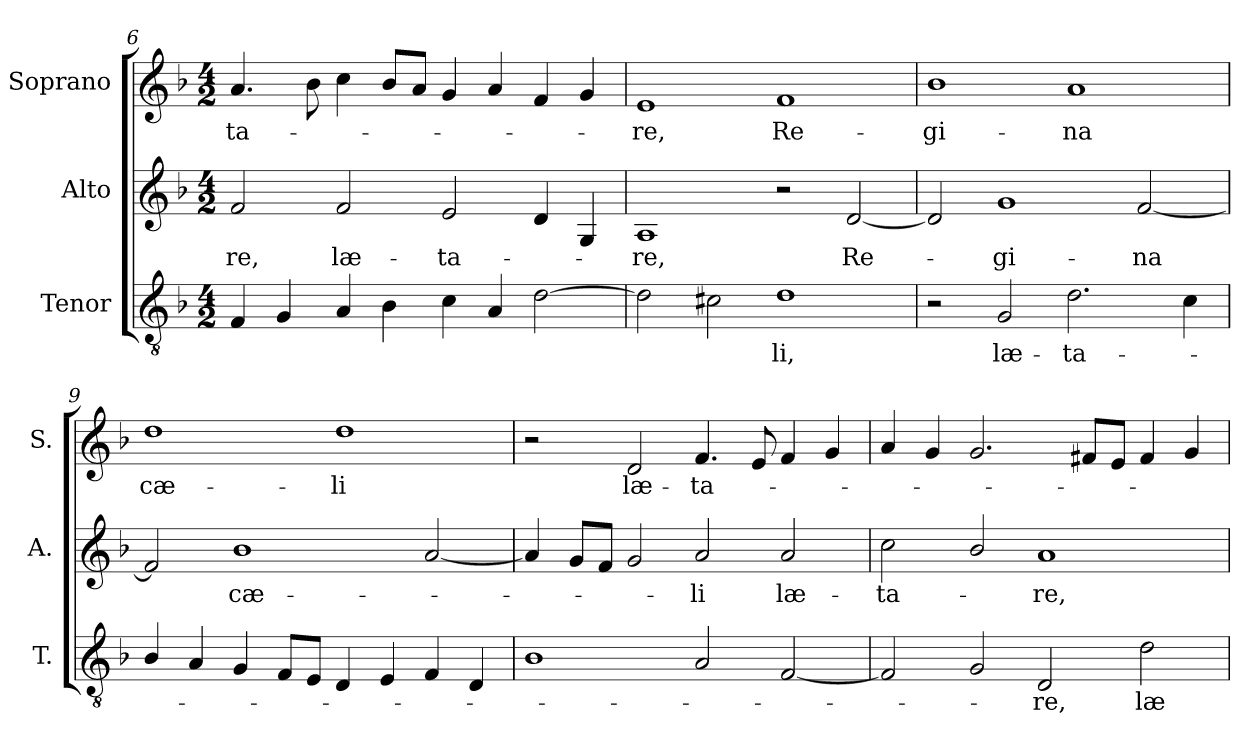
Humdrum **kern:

**kern	**text	**kern	**text	**kern	**text
*part3	*part3	*part2	*part2	*part1	*part1
*staff3	*staff3	*staff2	*staff2	*staff1	*staff1
*I"Tenor	*	*I"Alto	*	*I"Soprano	*
*I'T.	*	*I'A.	*	*I'S.	*
*clefGv2	*	*clefG2	*	*clefG2	*
*ITrd7c12	*	*	*	*	*
*k[b-]	*	*k[b-]	*	*k[b-]	*
*F:	*	*F:	*	*F:	*
*M4/2	*	*M4/2	*	*M4/2	*
=6	=6	=6	=6	=6	=6
!	!	!	!LO:LY:b:color=#000000	!	!
!	!	!	!	!	!LO:LY:b:color=#000000
4FFi/	.	2fi/	-re,	4.ai/	-ta-
4GGi/	.	.	.	.	.
.	.	.	.	8b-i\	.
!	!	!	!LO:LY:b:color=#000000	!	!
4AAi/	.	2fi/	læ-	4cci\	.
4BB-i\	.	.	.	8b-i/L	.
.	.	.	.	8ai/J	.
!	!	!	!LO:LY:b:color=#000000	!	!
4Ci\	.	2ei/	-ta-	4gi/	.
4AAi/	.	.	.	4ai/	.
[2Di\	.	4di/	.	4fi/	.
.	.	4Gi/	.	4gi/	.
=7	=7	=7	=7	=7	=7
!	!	!	!LO:LY:b:color=#000000	!	!
!	!	!	!	!	!LO:LY:b:color=#000000
2Di\]	.	1Ai	-re,	1ei	-re,
2C#Xi\	.	.	.	.	.
!	!LO:LY:b:color=#000000	!	!	!	!
!	!	!	!	!	!LO:LY:b:color=#000000
1Di	-li,	2r	.	1fi	Re-
!	!	!	!LO:LY:b:color=#000000	!	!
.	.	[2di/	Re-	.	.
=8	=8	=8	=8	=8	=8
!	!	!	!	!	!LO:LY:b:color=#000000
2r	.	2di/]	.	1b-i	-gi-
!	!LO:LY:b:color=#000000	!	!	!	!
!	!	!	!LO:LY:b:color=#000000	!	!
2GGi/	læ-	1gi	-gi-	.	.
!	!LO:LY:b:color=#000000	!	!	!	!
!	!	!	!	!	!LO:LY:b:color=#000000
2.Di\	-ta-	.	.	1ai	-na
!	!	!	!LO:LY:b:color=#000000	!	!
.	.	[2fi/	-na	.	.
4Ci\	.	.	.	.	.
=9	=9	=9	=9	=9	=9
!	!	!	!	!	!LO:LY:b:color=#000000
4BB-i/	.	2fi/]	.	1ddi	cæ-
4AAi/	.	.	.	.	.
!	!	!	!LO:LY:b:color=#000000	!	!
4GGi/	.	1b-i	cæ-	.	.
8FFi/L	.	.	.	.	.
8EEi/J	.	.	.	.	.
!	!	!	!	!	!LO:LY:b:color=#000000
4DDi/	.	.	.	1ddi	-li
4EEi/	.	.	.	.	.
4FFi/	.	[2ai/	.	.	.
4DDi/	.	.	.	.	.
!!LO:LB:g=z
=10	=10	=10	=10	=10	=10
1BB-i	.	4ai/]	.	2r	.
.	.	8gi/L	.	.	.
.	.	8fi/J	.	.	.
!	!	!	!	!	!LO:LY:b:color=#000000
.	.	2gi/	.	2di/	læ-
!	!	!	!LO:LY:b:color=#000000	!	!
!	!	!	!	!	!LO:LY:b:color=#000000
2AAi/	.	2ai/	-li	4.fi/	-ta-
.	.	.	.	8ei/	.
!	!	!	!LO:LY:b:color=#000000	!	!
[2FFi/	.	2ai/	læ-	4fi/	.
.	.	.	.	4gi/	.
=11	=11	=11	=11	=11	=11
!	!	!	!LO:LY:b:color=#000000	!	!
2FFi/]	.	2cci\	-ta-	4ai/	.
.	.	.	.	4gi/	.
2GGi/	.	2b-i/	.	2.gi/	.
!	!LO:LY:b:color=#000000	!	!	!	!
!	!	!	!LO:LY:b:color=#000000	!	!
2DDi/	-re,	1ai	-re,	.	.
.	.	.	.	8f#Xi/L	.
.	.	.	.	8ei/J	.
!	!LO:LY:b:color=#000000	!	!	!	!
2Di\	læ-	.	.	4f#i/	.
.	.	.	.	4gi/	.
=	=	=	=	=	=
*-	*-	*-	*-	*-	*-
